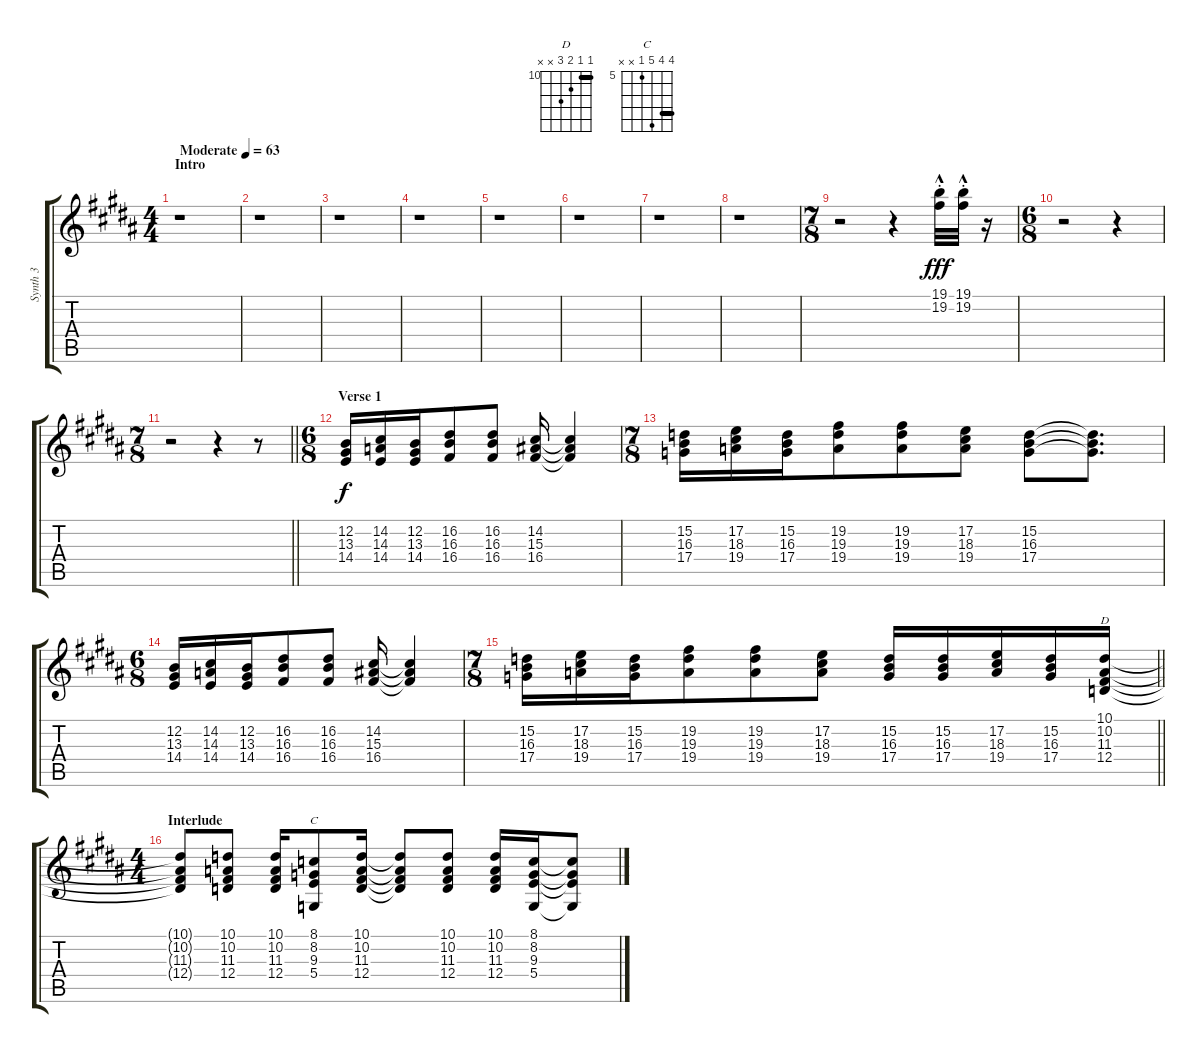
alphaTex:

\track ("Synth 3" "Synth 3") {instrument pad3polysynth}
\staff {score tabs}
\tuning (E4 B3 G3 D3 A2 E2) {hide}
\chord ("D" 10 10 11 12 x x) {firstfret 10 barre 10}
\chord ("C" 8 8 9 5 x x) {firstfret 5 barre 8}
\ts (4 4)
\section ("" "Intro")
\tempo (63 "Moderate")
\clef g2
\ks b
r.1{dy fff instrument pad3polysynth} |
r.1 |
r.1 |
r.1 |
r.1 |
r.1 |
r.1 |
r.1 |
\ts (7 8)
r.2 r.4 (19.1{hac st} 19.2{hac st}).32 (19.1{hac st} 19.2{hac st}).32 r.16 |
\ts (6 8)
r.2 r.4 |
\ts (7 8)
\barLineRight lightlight
r.2 r.4 r.8 |
\ts (6 8)
\section ("" "Verse 1")
(12.2 13.3 14.4).16{dy f} (14.2 14.3 14.4).16 (12.2 13.3 14.4).16 (16.2 16.3 16.4).8 (16.2 16.3 16.4).8 (14.2 15.3 16.4).16 (14.2{t} 15.3{t} 16.4{t}).4 |
\ts (7 8)
(15.2 16.3 17.4).16 (17.2 18.3 19.4).16 (15.2 16.3 17.4).16 (19.2 19.3 19.4).8 (19.2 19.3 19.4).8 (17.2 18.3 19.4).8 (15.2 16.3 17.4).8 (15.2{t} 16.3{t} 17.4{t}).8{d} |
\ts (6 8)
(12.2 13.3 14.4).16 (14.2 14.3 14.4).16 (12.2 13.3 14.4).16 (16.2 16.3 16.4).8 (16.2 16.3 16.4).8 (14.2 15.3 16.4).16 (14.2{t} 15.3{t} 16.4{t}).4 |
\ts (7 8)
\barLineRight lightlight
(15.2 16.3 17.4).16 (17.2 18.3 19.4).16 (15.2 16.3 17.4).16 (19.2 19.3 19.4).8 (19.2 19.3 19.4).8 (17.2 18.3 19.4).8 (15.2 16.3 17.4).16 (15.2 16.3 17.4).16 (17.2 18.3 19.4).16 (15.2 16.3 17.4).16 (10.1 10.2 11.3 12.4).16{ch "D" volume 8 instrument pad8sweep} |
\ts (4 4)
\section ("" "Interlude")
(10.1{t} 10.2{t} 11.3{t} 12.4{t}).8 (10.1 10.2 11.3 12.4).8 (10.1 10.2 11.3 12.4).16 (8.1 8.2 9.3 5.4).8{ch "C"} (10.1 10.2 11.3 12.4).16 (10.1{t} 10.2{t} 11.3{t} 12.4{t}).8 (10.1 10.2 11.3 12.4).8 (10.1 10.2 11.3 12.4).16 (8.1 8.2 9.3 5.4).16 (8.1{t} 8.2{t} 9.3{t} 5.4{t}).8
